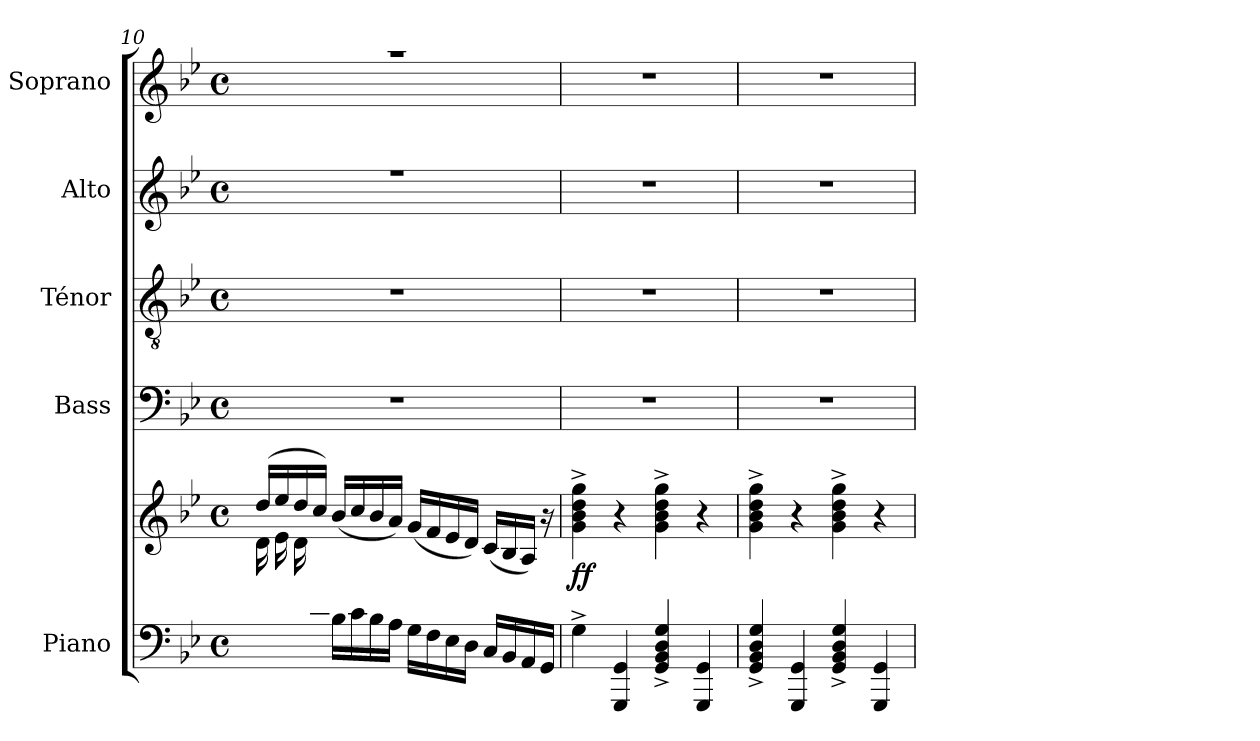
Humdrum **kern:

**kern	**kern	**dynam	**kern	**kern	**kern	**kern
*part5	*part5	*part5	*part4	*part3	*part2	*part1
*staff6	*staff5	*staff5/6	*staff4	*staff3	*staff2	*staff1
*I"Piano	*	*	*I"Bass	*I"Ténor	*I"Alto	*I"Soprano
*I'Pno.	*	*	*I'B.	*I'T.	*I'A.	*I'S.
!!LO:PB:g=z
*clefF4	*clefG2	*	*clefF4	*clefGv2	*clefG2	*clefG2
*	*	*	*	*	*	*ITrd2c3
*k[b-e-]	*k[b-e-]	*	*k[b-e-]	*k[b-e-]	*k[b-e-]	*k[f#]
*M4/4	*M4/4	*	*M4/4	*M4/4	*M4/4	*M4/4
*met(c)	*met(c)	*	*met(c)	*met(c)	*met(c)	*met(c)
=10	=10	=10	=10	=10	=10	=10
*	*^	*	*	*	*^	*^
8.ryy	(>16dd/LL	(16d\LL	.	1r	1r	1r	1b-yy	1r	1b-Xiyy
.	16ee-/	16e-\	.	.	.	.	.	.	.
.	16dd/	16d\	.	.	.	.	.	.	.
16c/JJ)	16cc/JJ)	2ryy	.	.	.	.	.	.	.
16B-\LL	(16b-/LL	.	.	.	.	.	.	.	.
16c\	16cc/	.	.	.	.	.	.	.	.
16B-\	16b-/	.	.	.	.	.	.	.	.
16A\JJ	16a/JJ)	.	.	.	.	.	.	.	.
16G\LL	(16g/LL	.	.	.	.	.	.	.	.
16F\	16f/	.	.	.	.	.	.	.	.
16E-\	16e-/	.	.	.	.	.	.	.	.
16D\JJ	16d/JJ)	4ryy	.	.	.	.	.	.	.
16C/LL	(16c/LL	.	.	.	.	.	.	.	.
16BB-/	16B-/	.	.	.	.	.	.	.	.
16AA/	16A/JJ)	.	.	.	.	.	.	.	.
16GG/JJ	16r	16ryy	.	.	.	.	.	.	.
*	*	*	*	*	*	*v	*v	*	*
*	*	*	*	*	*	*	*v	*v
=11	=11	=11	=11	=11	=11	=11	=11
!	!	!	!LO:DY:b	!	!	!	!
*	*v	*v	*	*	*	*	*
4G^\	4g\^ 4b-\^ 4dd\^ 4gg\^	ff	1r	1r	1r	1r
4GGG/ 4GG/	4r	.	.	.	.	.
4GG/^ 4BB-/^ 4D/^ 4G/^	4g\^ 4b-\^ 4dd\^ 4gg\^	.	.	.	.	.
4GGG/ 4GG/	4r	.	.	.	.	.
=12	=12	=12	=12	=12	=12	=12
4GG/^ 4BB-/^ 4D/^ 4G/^	4g\^ 4b-\^ 4dd\^ 4gg\^	.	1r	1r	1r	1r
4GGG/ 4GG/	4r	.	.	.	.	.
4GG/^ 4BB-/^ 4D/^ 4G/^	4g\^ 4b-\^ 4dd\^ 4gg\^	.	.	.	.	.
4GGG/ 4GG/	4r	.	.	.	.	.
=	=	=	=	=	=	=
*-	*-	*-	*-	*-	*-	*-
